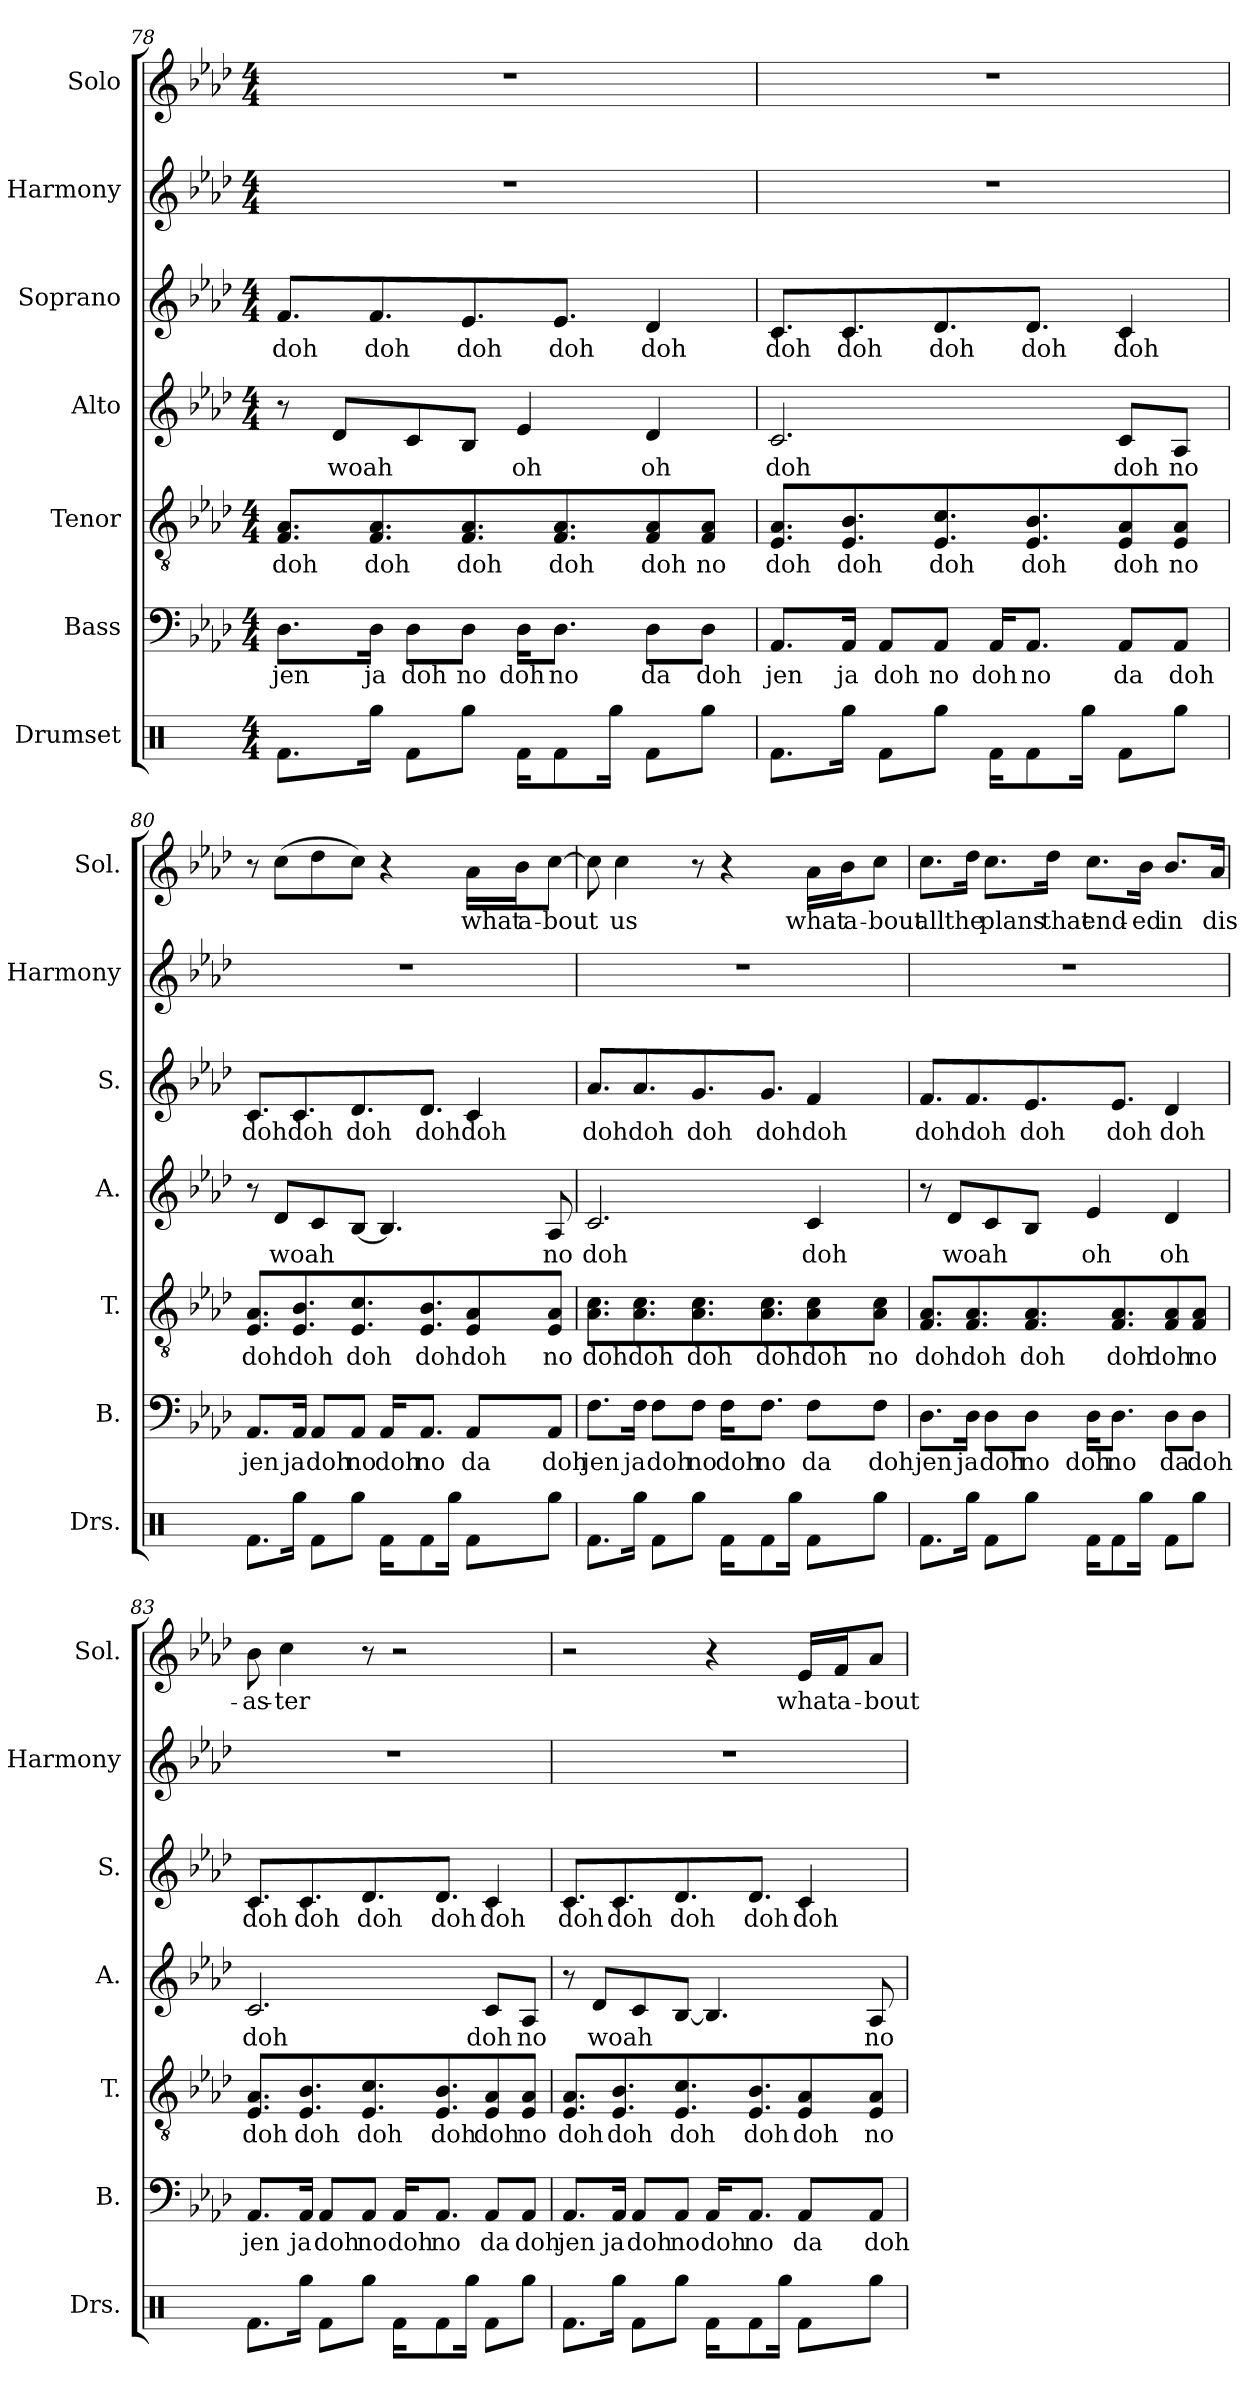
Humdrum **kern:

**kern	**kern	**text	**kern	**text	**kern	**text	**kern	**text	**kern	**kern	**text
*part7	*part6	*part6	*part5	*part5	*part4	*part4	*part3	*part3	*part2	*part1	*part1
*staff7	*staff6	*staff6	*staff5	*staff5	*staff4	*staff4	*staff3	*staff3	*staff2	*staff1	*staff1
*I"Drumset	*I"Bass	*	*I"Tenor	*	*I"Alto	*	*I"Soprano	*	*I"Harmony	*I"Solo	*
*I'Drs.	*I'B.	*	*I'T.	*	*I'A.	*	*I'S.	*	*I'Harmony	*I'Sol.	*
!!LO:PB:g=z
*clefX	*clefF4	*	*clefGv2	*	*clefG2	*	*clefG2	*	*clefG2	*clefG2	*
*k[]	*k[b-e-a-d-]	*	*k[b-e-a-d-]	*	*k[b-e-a-d-]	*	*k[b-e-a-d-]	*	*k[b-e-a-d-]	*k[b-e-a-d-]	*
*M4/4	*M4/4	*	*M4/4	*	*M4/4	*	*M4/4	*	*M4/4	*M4/4	*
=78	=78	=78	=78	=78	=78	=78	=78	=78	=78	=78	=78
!	!	!LO:LY:b	!	!LO:LY:b	!	!	!	!LO:LY:b	!	!	!
8.Rf\L	8.D-\L	jen	8.F/ 8.A-/L	doh	8r	.	8.f/L	doh	1r	1r	.
!	!	!	!	!	!	!LO:LY:b	!	!	!	!	!
.	.	.	.	.	8d-/L	woah	.	.	.	.	.
!	!	!LO:LY:b	!	!LO:LY:b	!	!	!	!LO:LY:b	!	!	!
16Rgg\Jk	16D-\Jk	ja	8.F/ 8.A-/	doh	.	.	8.f/	doh	.	.	.
!	!	!LO:LY:b	!	!	!	!	!	!	!	!	!
8Rf\L	8D-\L	doh	.	.	8c/	.	.	.	.	.	.
!	!	!LO:LY:b	!	!LO:LY:b	!	!	!	!LO:LY:b	!	!	!
8Rgg\J	8D-\J	no	8.F/ 8.A-/	doh	8B-/J	.	8.e-/	doh	.	.	.
!	!	!LO:LY:b	!	!	!	!LO:LY:b	!	!	!	!	!
16Rf\KL	16D-\KL	doh	.	.	4e-/	oh	.	.	.	.	.
!	!	!LO:LY:b	!	!LO:LY:b	!	!	!	!LO:LY:b	!	!	!
8Rf\	8.D-\J	no	8.F/ 8.A-/	doh	.	.	8.e-/J	doh	.	.	.
16Rgg\Jk	.	.	.	.	.	.	.	.	.	.	.
!	!	!LO:LY:b	!	!LO:LY:b	!	!LO:LY:b	!	!LO:LY:b	!	!	!
8Rf\L	8D-\L	da	8F/ 8A-/	doh	4d-/	oh	4d-/	doh	.	.	.
!	!	!LO:LY:b	!	!LO:LY:b	!	!	!	!	!	!	!
8Rgg\J	8D-\J	doh	8F/ 8A-/J	no	.	.	.	.	.	.	.
=79	=79	=79	=79	=79	=79	=79	=79	=79	=79	=79	=79
!	!	!LO:LY:b	!	!LO:LY:b	!	!LO:LY:b	!	!LO:LY:b	!	!	!
8.Rf\L	8.AA-/L	jen	8.E-/ 8.A-/L	doh	2.c/	doh	8.c/L	doh	1r	1r	.
!	!	!LO:LY:b	!	!LO:LY:b	!	!	!	!LO:LY:b	!	!	!
16Rgg\Jk	16AA-/Jk	ja	8.E-/ 8.B-/	doh	.	.	8.c/	doh	.	.	.
!	!	!LO:LY:b	!	!	!	!	!	!	!	!	!
8Rf\L	8AA-/L	doh	.	.	.	.	.	.	.	.	.
!	!	!LO:LY:b	!	!LO:LY:b	!	!	!	!LO:LY:b	!	!	!
8Rgg\J	8AA-/J	no	8.E-/ 8.c/	doh	.	.	8.d-/	doh	.	.	.
!	!	!LO:LY:b	!	!	!	!	!	!	!	!	!
16Rf\KL	16AA-/KL	doh	.	.	.	.	.	.	.	.	.
!	!	!LO:LY:b	!	!LO:LY:b	!	!	!	!LO:LY:b	!	!	!
8Rf\	8.AA-/J	no	8.E-/ 8.B-/	doh	.	.	8.d-/J	doh	.	.	.
16Rgg\Jk	.	.	.	.	.	.	.	.	.	.	.
!	!	!LO:LY:b	!	!LO:LY:b	!	!LO:LY:b	!	!LO:LY:b	!	!	!
8Rf\L	8AA-/L	da	8E-/ 8A-/	doh	8c/L	doh	4c/	doh	.	.	.
!	!	!LO:LY:b	!	!LO:LY:b	!	!LO:LY:b	!	!	!	!	!
8Rgg\J	8AA-/J	doh	8E-/ 8A-/J	no	8A-/J	no	.	.	.	.	.
=80	=80	=80	=80	=80	=80	=80	=80	=80	=80	=80	=80
!	!	!LO:LY:b	!	!LO:LY:b	!	!	!	!LO:LY:b	!	!	!
8.Rf\L	8.AA-/L	jen	8.E-/ 8.A-/L	doh	8r	.	8.c/L	doh	1r	8r	.
!	!	!	!	!	!	!LO:LY:b	!	!	!	!	!
.	.	.	.	.	8d-/L	woah	.	.	.	(8cc\L	.
!	!	!LO:LY:b	!	!LO:LY:b	!	!	!	!LO:LY:b	!	!	!
16Rgg\Jk	16AA-/Jk	ja	8.E-/ 8.B-/	doh	.	.	8.c/	doh	.	.	.
!	!	!LO:LY:b	!	!	!	!	!	!	!	!	!
8Rf\L	8AA-/L	doh	.	.	8c/	.	.	.	.	8dd-\	.
!	!	!LO:LY:b	!	!LO:LY:b	!	!	!	!LO:LY:b	!	!	!
8Rgg\J	8AA-/J	no	8.E-/ 8.c/	doh	[8B-/J	.	8.d-/	doh	.	8cc\J)	.
!	!	!LO:LY:b	!	!	!	!	!	!	!	!	!
16Rf\KL	16AA-/KL	doh	.	.	4.B-/]	.	.	.	.	4r	.
!	!	!LO:LY:b	!	!LO:LY:b	!	!	!	!LO:LY:b	!	!	!
8Rf\	8.AA-/J	no	8.E-/ 8.B-/	doh	.	.	8.d-/J	doh	.	.	.
16Rgg\Jk	.	.	.	.	.	.	.	.	.	.	.
!	!	!LO:LY:b	!	!LO:LY:b	!	!	!	!LO:LY:b	!	!	!LO:LY:b
8Rf\L	8AA-/L	da	8E-/ 8A-/	doh	.	.	4c/	doh	.	16a-\LL	what
!	!	!	!	!	!	!	!	!	!	!	!LO:LY:b
.	.	.	.	.	.	.	.	.	.	16b-\J	a-
!	!	!LO:LY:b	!	!LO:LY:b	!	!LO:LY:b	!	!	!	!	!LO:LY:b
8Rgg\J	8AA-/J	doh	8E-/ 8A-/J	no	8A-/	no	.	.	.	[8cc\J	-bout
!!LO:LB:g=z
=81	=81	=81	=81	=81	=81	=81	=81	=81	=81	=81	=81
!	!	!LO:LY:b	!	!LO:LY:b	!	!LO:LY:b	!	!LO:LY:b	!	!	!
8.Rf\L	8.F\L	jen	8.A-\ 8.c\L	doh	2.c/	doh	8.a-/L	doh	1r	8cc\]	.
!	!	!	!	!	!	!	!	!	!	!	!LO:LY:b
.	.	.	.	.	.	.	.	.	.	4cc\	us
!	!	!LO:LY:b	!	!LO:LY:b	!	!	!	!LO:LY:b	!	!	!
16Rgg\Jk	16F\Jk	ja	8.A-\ 8.c\	doh	.	.	8.a-/	doh	.	.	.
!	!	!LO:LY:b	!	!	!	!	!	!	!	!	!
8Rf\L	8F\L	doh	.	.	.	.	.	.	.	.	.
!	!	!LO:LY:b	!	!LO:LY:b	!	!	!	!LO:LY:b	!	!	!
8Rgg\J	8F\J	no	8.A-\ 8.c\	doh	.	.	8.g/	doh	.	8r	.
!	!	!LO:LY:b	!	!	!	!	!	!	!	!	!
16Rf\KL	16F\KL	doh	.	.	.	.	.	.	.	4r	.
!	!	!LO:LY:b	!	!LO:LY:b	!	!	!	!LO:LY:b	!	!	!
8Rf\	8.F\J	no	8.A-\ 8.c\	doh	.	.	8.g/J	doh	.	.	.
16Rgg\Jk	.	.	.	.	.	.	.	.	.	.	.
!	!	!LO:LY:b	!	!LO:LY:b	!	!LO:LY:b	!	!LO:LY:b	!	!	!LO:LY:b
8Rf\L	8F\L	da	8A-\ 8c\	doh	4c/	doh	4f/	doh	.	16a-\LL	what
!	!	!	!	!	!	!	!	!	!	!	!LO:LY:b
.	.	.	.	.	.	.	.	.	.	16b-\J	a-
!	!	!LO:LY:b	!	!LO:LY:b	!	!	!	!	!	!	!LO:LY:b
8Rgg\J	8F\J	doh	8A-\ 8c\J	no	.	.	.	.	.	8cc\J	-bout
=82	=82	=82	=82	=82	=82	=82	=82	=82	=82	=82	=82
!	!	!LO:LY:b	!	!LO:LY:b	!	!	!	!LO:LY:b	!	!	!LO:LY:b
8.Rf\L	8.D-\L	jen	8.F/ 8.A-/L	doh	8r	.	8.f/L	doh	1r	8.cc\L	all
!	!	!	!	!	!	!LO:LY:b	!	!	!	!	!
.	.	.	.	.	8d-/L	woah	.	.	.	.	.
!	!	!LO:LY:b	!	!LO:LY:b	!	!	!	!LO:LY:b	!	!	!LO:LY:b
16Rgg\Jk	16D-\Jk	ja	8.F/ 8.A-/	doh	.	.	8.f/	doh	.	16dd-\Jk	the
!	!	!LO:LY:b	!	!	!	!	!	!	!	!	!LO:LY:b
8Rf\L	8D-\L	doh	.	.	8c/	.	.	.	.	8.cc\L	plans
!	!	!LO:LY:b	!	!LO:LY:b	!	!	!	!LO:LY:b	!	!	!
8Rgg\J	8D-\J	no	8.F/ 8.A-/	doh	8B-/J	.	8.e-/	doh	.	.	.
!	!	!	!	!	!	!	!	!	!	!	!LO:LY:b
.	.	.	.	.	.	.	.	.	.	16dd-\Jk	that
!	!	!LO:LY:b	!	!	!	!LO:LY:b	!	!	!	!	!LO:LY:b
16Rf\KL	16D-\KL	doh	.	.	4e-/	oh	.	.	.	8.cc\L	end-
!	!	!LO:LY:b	!	!LO:LY:b	!	!	!	!LO:LY:b	!	!	!
8Rf\	8.D-\J	no	8.F/ 8.A-/	doh	.	.	8.e-/J	doh	.	.	.
!	!	!	!	!	!	!	!	!	!	!	!LO:LY:b
16Rgg\Jk	.	.	.	.	.	.	.	.	.	16b-\Jk	-ed
!	!	!LO:LY:b	!	!LO:LY:b	!	!LO:LY:b	!	!LO:LY:b	!	!	!LO:LY:b
8Rf\L	8D-\L	da	8F/ 8A-/	doh	4d-/	oh	4d-/	doh	.	8.b-/L	in
!	!	!LO:LY:b	!	!LO:LY:b	!	!	!	!	!	!	!
8Rgg\J	8D-\J	doh	8F/ 8A-/J	no	.	.	.	.	.	.	.
!	!	!	!	!	!	!	!	!	!	!	!LO:LY:b
.	.	.	.	.	.	.	.	.	.	16a-/Jk	dis-
=83	=83	=83	=83	=83	=83	=83	=83	=83	=83	=83	=83
!	!	!LO:LY:b	!	!LO:LY:b	!	!LO:LY:b	!	!LO:LY:b	!	!	!LO:LY:b
8.Rf\L	8.AA-/L	jen	8.E-/ 8.A-/L	doh	2.c/	doh	8.c/L	doh	1r	8b-\	-as-
!	!	!	!	!	!	!	!	!	!	!	!LO:LY:b
.	.	.	.	.	.	.	.	.	.	4cc\	-ter
!	!	!LO:LY:b	!	!LO:LY:b	!	!	!	!LO:LY:b	!	!	!
16Rgg\Jk	16AA-/Jk	ja	8.E-/ 8.B-/	doh	.	.	8.c/	doh	.	.	.
!	!	!LO:LY:b	!	!	!	!	!	!	!	!	!
8Rf\L	8AA-/L	doh	.	.	.	.	.	.	.	.	.
!	!	!LO:LY:b	!	!LO:LY:b	!	!	!	!LO:LY:b	!	!	!
8Rgg\J	8AA-/J	no	8.E-/ 8.c/	doh	.	.	8.d-/	doh	.	8r	.
!	!	!LO:LY:b	!	!	!	!	!	!	!	!	!
16Rf\KL	16AA-/KL	doh	.	.	.	.	.	.	.	2r	.
!	!	!LO:LY:b	!	!LO:LY:b	!	!	!	!LO:LY:b	!	!	!
8Rf\	8.AA-/J	no	8.E-/ 8.B-/	doh	.	.	8.d-/J	doh	.	.	.
16Rgg\Jk	.	.	.	.	.	.	.	.	.	.	.
!	!	!LO:LY:b	!	!LO:LY:b	!	!LO:LY:b	!	!LO:LY:b	!	!	!
8Rf\L	8AA-/L	da	8E-/ 8A-/	doh	8c/L	doh	4c/	doh	.	.	.
!	!	!LO:LY:b	!	!LO:LY:b	!	!LO:LY:b	!	!	!	!	!
8Rgg\J	8AA-/J	doh	8E-/ 8A-/J	no	8A-/J	no	.	.	.	.	.
!!LO:PB:g=z
=84	=84	=84	=84	=84	=84	=84	=84	=84	=84	=84	=84
!	!	!LO:LY:b	!	!LO:LY:b	!	!	!	!LO:LY:b	!	!	!
8.Rf\L	8.AA-/L	jen	8.E-/ 8.A-/L	doh	8r	.	8.c/L	doh	1r	2r	.
!	!	!	!	!	!	!LO:LY:b	!	!	!	!	!
.	.	.	.	.	8d-/L	woah	.	.	.	.	.
!	!	!LO:LY:b	!	!LO:LY:b	!	!	!	!LO:LY:b	!	!	!
16Rgg\Jk	16AA-/Jk	ja	8.E-/ 8.B-/	doh	.	.	8.c/	doh	.	.	.
!	!	!LO:LY:b	!	!	!	!	!	!	!	!	!
8Rf\L	8AA-/L	doh	.	.	8c/	.	.	.	.	.	.
!	!	!LO:LY:b	!	!LO:LY:b	!	!	!	!LO:LY:b	!	!	!
8Rgg\J	8AA-/J	no	8.E-/ 8.c/	doh	[8B-/J	.	8.d-/	doh	.	.	.
!	!	!LO:LY:b	!	!	!	!	!	!	!	!	!
16Rf\KL	16AA-/KL	doh	.	.	4.B-/]	.	.	.	.	4r	.
!	!	!LO:LY:b	!	!LO:LY:b	!	!	!	!LO:LY:b	!	!	!
8Rf\	8.AA-/J	no	8.E-/ 8.B-/	doh	.	.	8.d-/J	doh	.	.	.
16Rgg\Jk	.	.	.	.	.	.	.	.	.	.	.
!	!	!LO:LY:b	!	!LO:LY:b	!	!	!	!LO:LY:b	!	!	!LO:LY:b
8Rf\L	8AA-/L	da	8E-/ 8A-/	doh	.	.	4c/	doh	.	16e-/LL	what
!	!	!	!	!	!	!	!	!	!	!	!LO:LY:b
.	.	.	.	.	.	.	.	.	.	16f/J	a-
!	!	!LO:LY:b	!	!LO:LY:b	!	!LO:LY:b	!	!	!	!	!LO:LY:b
8Rgg\J	8AA-/J	doh	8E-/ 8A-/J	no	8A-/	no	.	.	.	8a-/J	-bout
=	=	=	=	=	=	=	=	=	=	=	=
*-	*-	*-	*-	*-	*-	*-	*-	*-	*-	*-	*-
